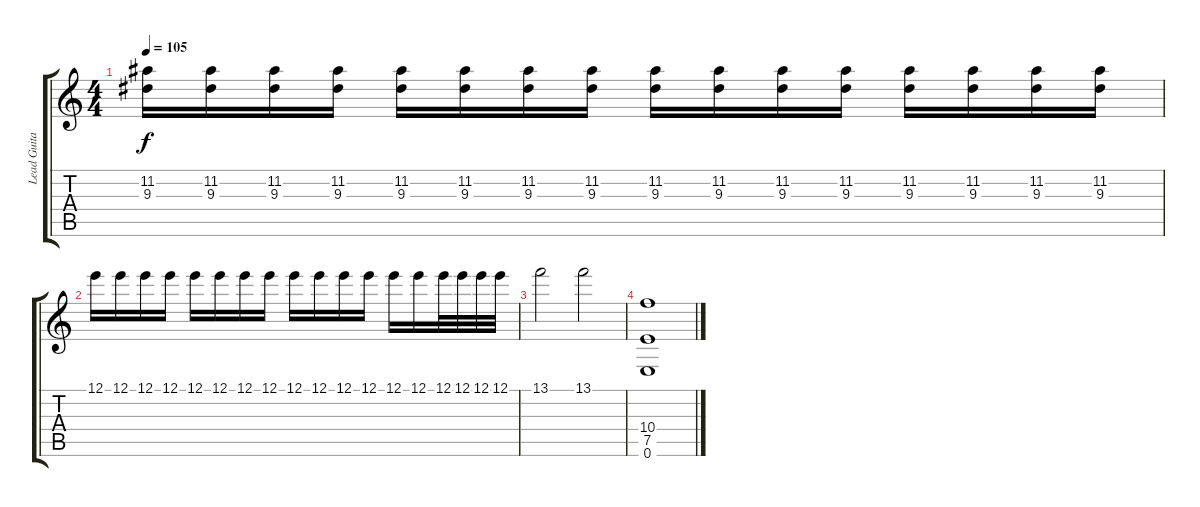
\track ("Lead Guitar" "Lead Guita") {instrument distortionguitar}
\staff {score tabs}
\tuning (E4 B3 Gb3 G3 A2 E2) {hide}
\ts (4 4)
\tempo 105
\clef g2
\ks c
(11.2 9.3).16{dy f} (11.2 9.3).16 (11.2 9.3).16 (11.2 9.3).16 (11.2 9.3).16 (11.2 9.3).16 (11.2 9.3).16 (11.2 9.3).16 (11.2 9.3).16 (11.2 9.3).16 (11.2 9.3).16 (11.2 9.3).16 (11.2 9.3).16 (11.2 9.3).16 (11.2 9.3).16 (11.2 9.3).16 |
12.1.16 12.1.16 12.1.16 12.1.16 12.1.16 12.1.16 12.1.16 12.1.16 12.1.16 12.1.16 12.1.16 12.1.16 12.1.16 12.1.16 12.1.32 12.1.32 12.1.32 12.1.32 |
13.1.2 13.1.2 |
(10.4 7.5 0.6).1
